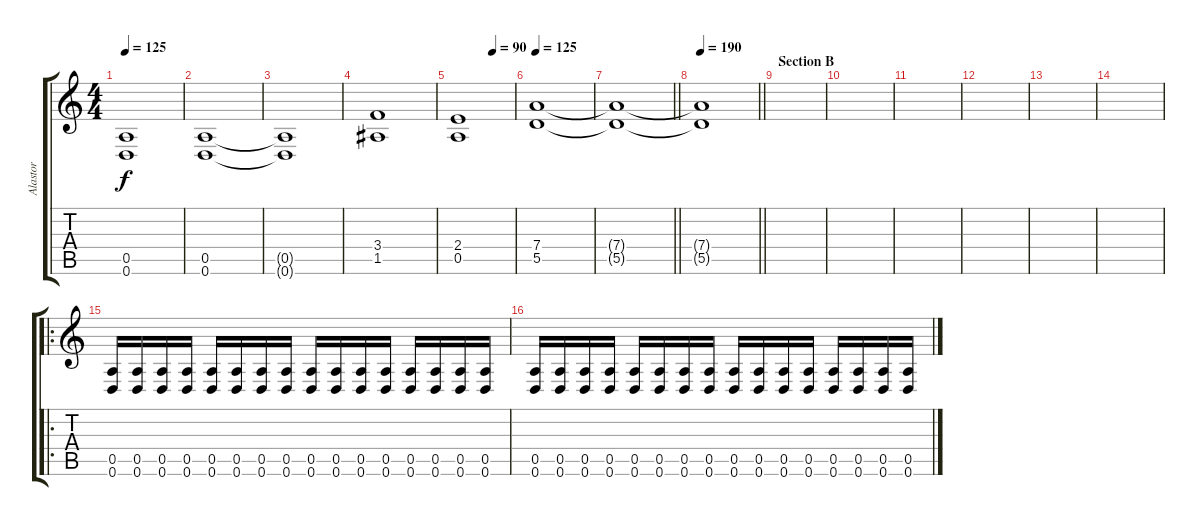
\track ("Alastor" "Alastor") {instrument distortionguitar}
\staff {score tabs}
\tuning (E4 B3 G3 D3 A2 D2) {hide}
\ts (4 4)
\tempo 125
\clef g2
\ks c
(0.5{t} 0.6{t}).1{dy f} |
(0.5 0.6).1 |
(0.5{t} 0.6{t}).1 |
(3.4 1.5).1 |
\tempo (90 0.625)
(2.4 0.5).1 |
\tempo 125
(7.4 5.5).1 |
\barLineRight lightlight
(7.4{t} 5.5{t}).1 |
\section ("" "")
\tempo 190
\barLineRight lightlight
(7.4{t} 5.5{t}).1 |
\section ("" "Section B")
|
|
|
|
|
|
\ro
(0.5 0.6).16 (0.5 0.6).16 (0.5 0.6).16 (0.5 0.6).16 (0.5 0.6).16 (0.5 0.6).16 (0.5 0.6).16 (0.5 0.6).16 (0.5 0.6).16 (0.5 0.6).16 (0.5 0.6).16 (0.5 0.6).16 (0.5 0.6).16 (0.5 0.6).16 (0.5 0.6).16 (0.5 0.6).16 |
(0.5 0.6).16 (0.5 0.6).16 (0.5 0.6).16 (0.5 0.6).16 (0.5 0.6).16 (0.5 0.6).16 (0.5 0.6).16 (0.5 0.6).16 (0.5 0.6).16 (0.5 0.6).16 (0.5 0.6).16 (0.5 0.6).16 (0.5 0.6).16 (0.5 0.6).16 (0.5 0.6).16 (0.5 0.6).16
